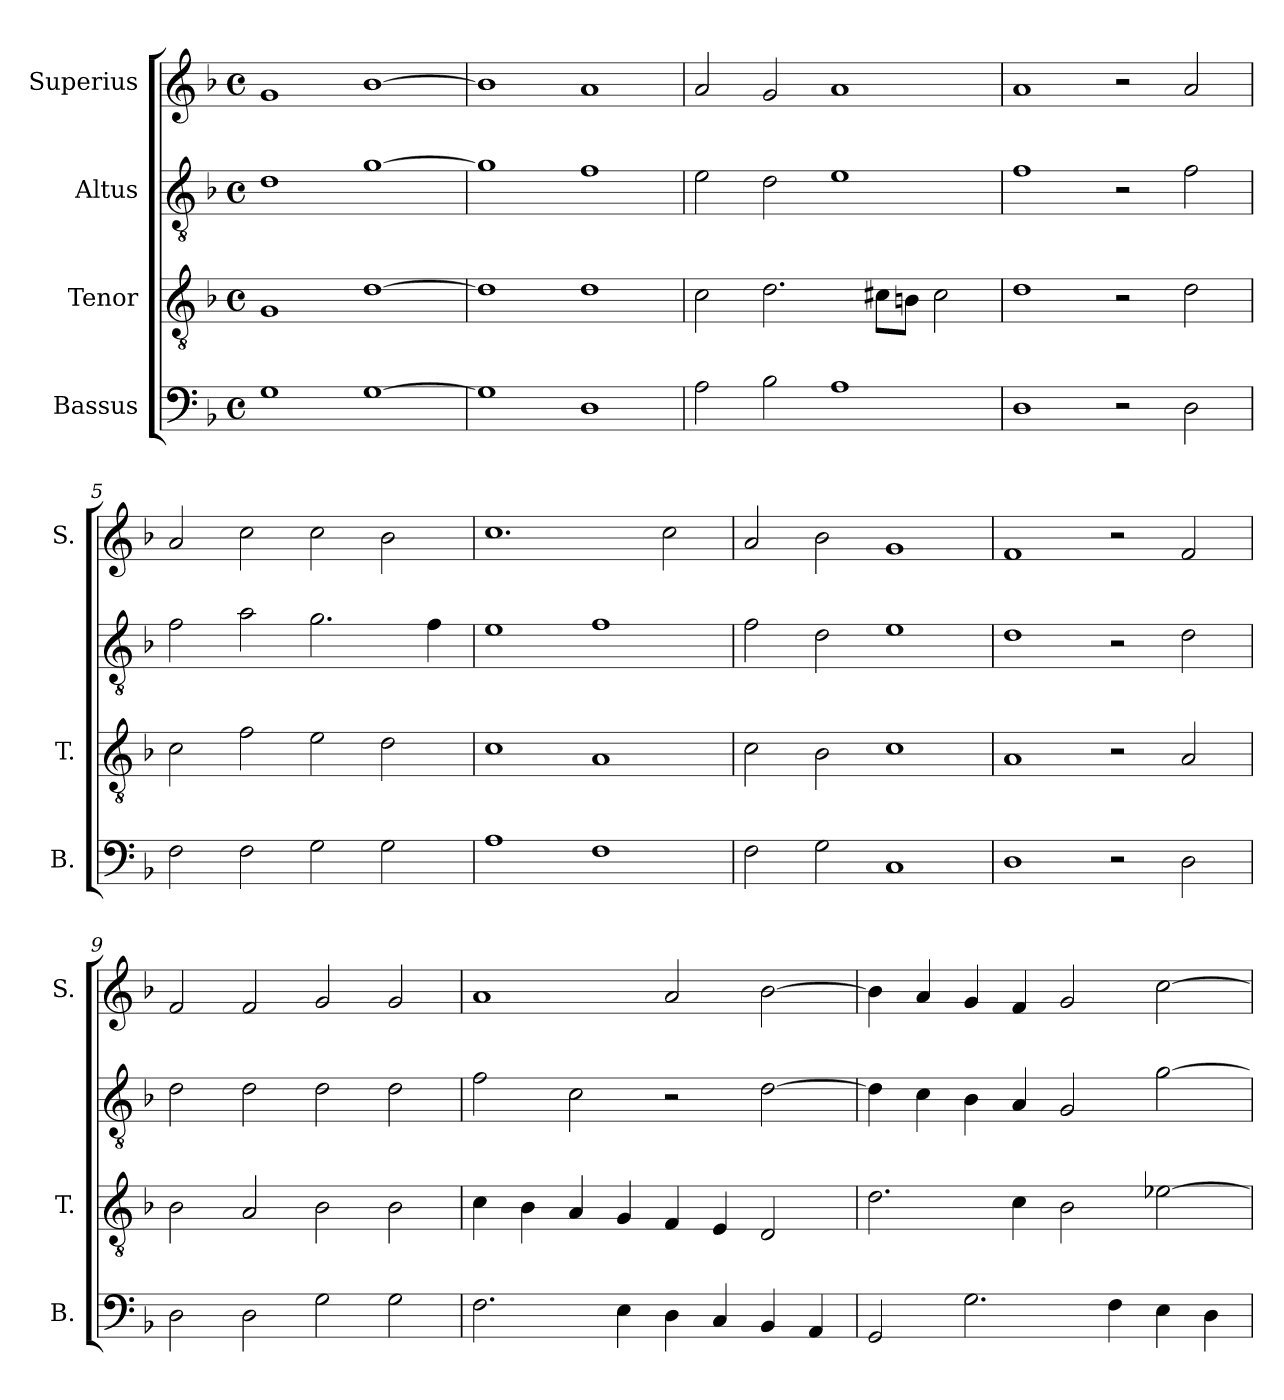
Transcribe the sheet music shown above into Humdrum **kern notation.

**kern	**kern	**kern	**kern
*part4	*part3	*part2	*part1
*staff4	*staff3	*staff2	*staff1
*I"Bassus	*I"Tenor	*I"Altus	*I"Superius
*I'B.	*I'T.	*	*I'S.
!!LO:PB:g=z
*clefF4	*clefGv2	*clefGv2	*clefG2
*	*ITrd7c12	*ITrd7c12	*
*k[b-]	*k[b-]	*k[b-]	*k[b-]
*F:	*F:	*F:	*F:
*M4/4	*M4/4	*M4/4	*M4/4
*met(c)	*met(c)	*met(c)	*met(c)
=1	=1	=1	=1
1Gi	1GGi	1Di	1gi
[>1Gi	[>1Di	[>1Gi	[>1b-i
=2	=2	=2	=2
1Gi]	1Di]	1Gi]	1b-i]
1Di	1Di	1Fi	1ai
=3	=3	=3	=3
2Ai\	2Ci\	2Ei\	2ai/
2B-i\	2.Di\	2Di\	2gi/
1Ai	.	1Ei	1ai
.	8C#Xi\L	.	.
.	8BBni\J	.	.
.	2C#i\	.	.
=4	=4	=4	=4
1Di	1Di	1Fi	1ai
2r	2r	2r	2r
2Di\	2Di\	2Fi\	2ai/
=5	=5	=5	=5
2Fi\	2Ci\	2Fi\	2ai/
2Fi\	2Fi\	2Ai\	2cci\
2Gi\	2Ei\	2.Gi\	2cci\
2Gi\	2Di\	.	2b-i\
.	.	4Fi\	.
!!LO:LB:g=z
=6	=6	=6	=6
1Ai	1Ci	1Ei	1.cci
1Fi	1AAi	1Fi	.
.	.	.	2cci\
=7	=7	=7	=7
2Fi\	2Ci\	2Fi\	2ai/
2Gi\	2BB-i\	2Di\	2b-i\
1Ci	1Ci	1Ei	1gi
=8	=8	=8	=8
1Di	1AAi	1Di	1fi
2r	2r	2r	2r
2Di\	2AAi/	2Di\	2fi/
=9	=9	=9	=9
2Di\	2BB-i\	2Di\	2fi/
2Di\	2AAi/	2Di\	2fi/
2Gi\	2BB-i\	2Di\	2gi/
2Gi\	2BB-i\	2Di\	2gi/
=10	=10	=10	=10
2.Fi\	4Ci\	2Fi\	1ai
.	4BB-i\	.	.
.	4AAi/	2Ci\	.
4Ei\	4GGi/	.	.
4Di\	4FFi/	2r	2ai/
4Ci/	4EEi/	.	.
4BB-i/	2DDi/	[>2Di\	[>2b-i\
4AAi/	.	.	.
!!LO:LB:g=z
=11	=11	=11	=11
2GGi/	2.Di\	4Di\]	4b-i\]
.	.	4Ci\	4ai/
2.Gi\	.	4BB-i\	4gi/
.	4Ci\	4AAi/	4fi/
.	2BB-i\	2GGi/	2gi/
4Fi\	.	.	.
4Ei\	[>2E-Xi\	[>2Gi\	[>2cci\
4Di\	.	.	.
=	=	=	=
*-	*-	*-	*-
